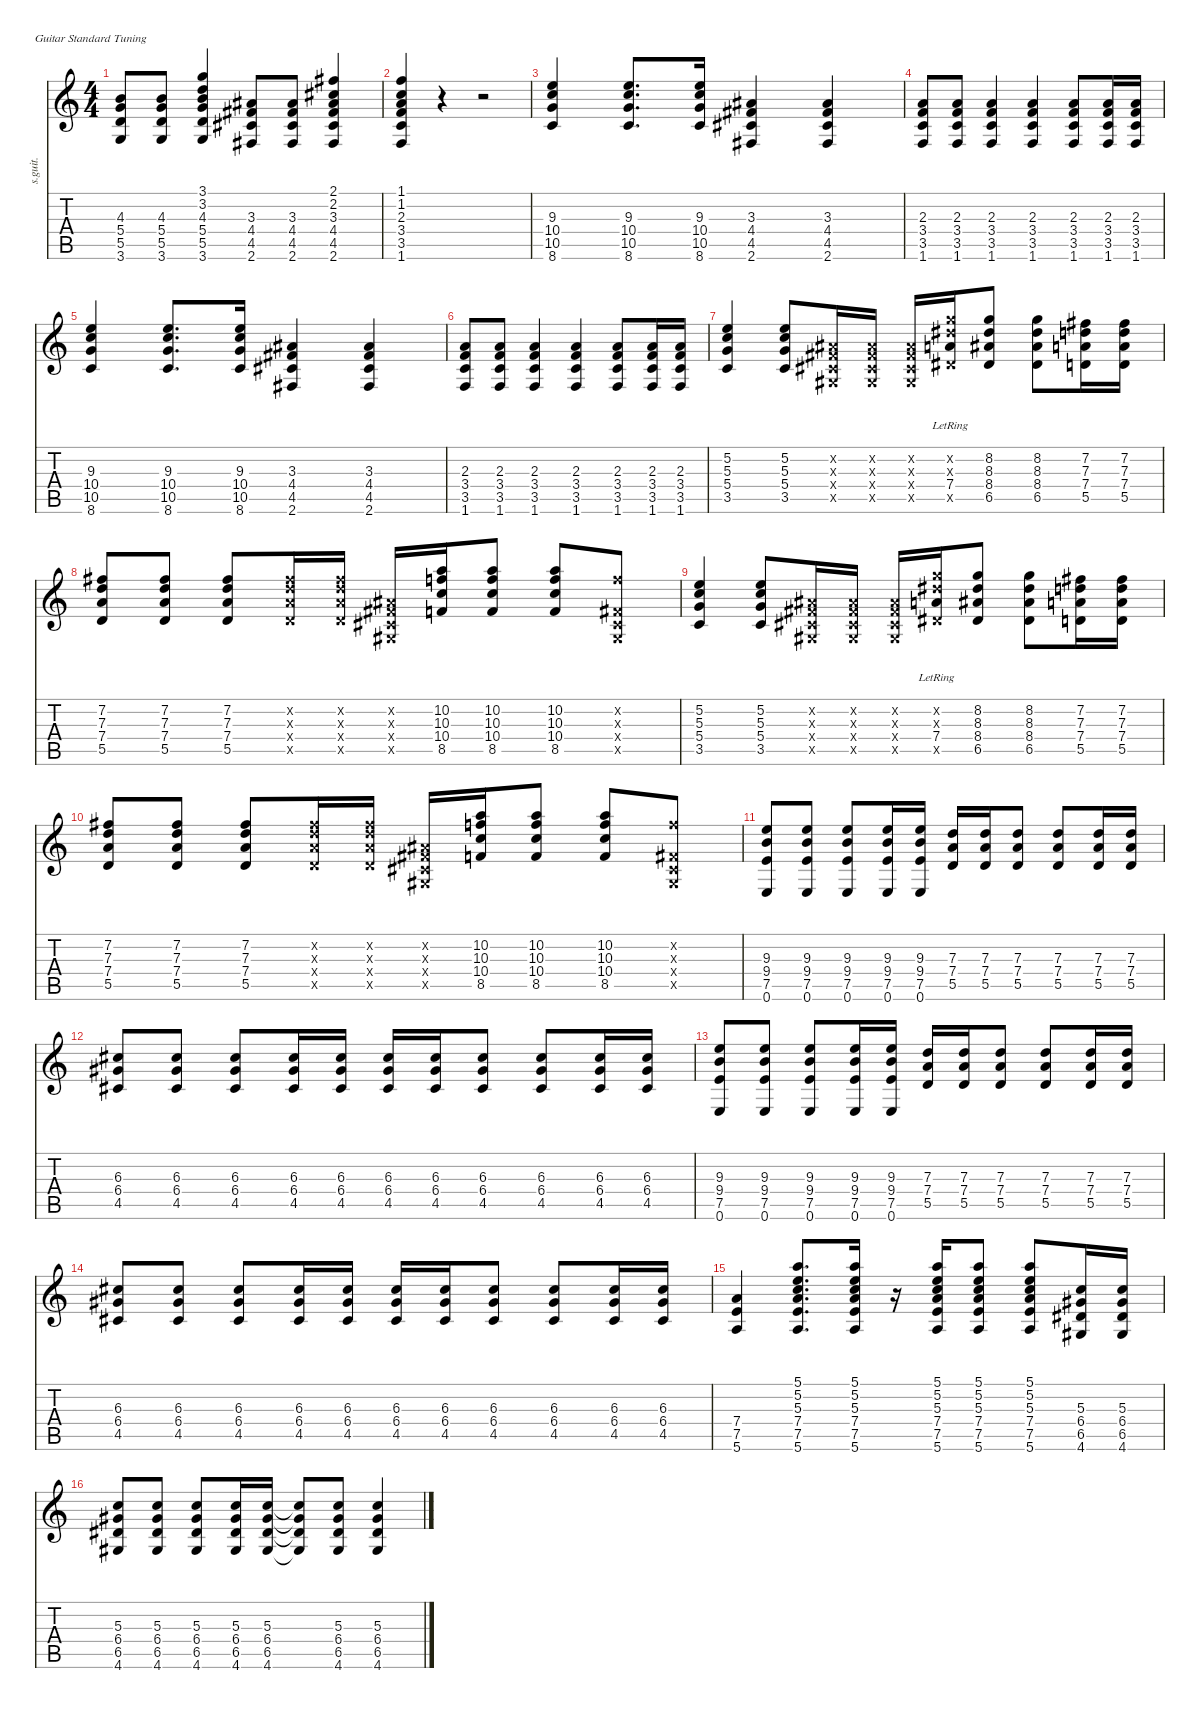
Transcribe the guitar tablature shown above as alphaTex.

\defaultSystemsLayout 4
\hideDynamics
\bracketExtendMode nobrackets
\track ("Thom Yorke" "s.guit.") {instrument acousticguitarsteel}
\staff {score tabs}
\tuning (E4 B3 G3 D3 A2 E2)
\ts (4 4)
\tempo (88 hide)
\clef g2
\ks c
(4.3 5.4 5.5 3.6).8{lyrics (0 "") lyrics (1 "") lyrics (2 "") lyrics (3 "") lyrics (4 "") dy f} (4.3 5.4 5.5 3.6).8{lyrics (0 "") lyrics (1 "") lyrics (2 "") lyrics (3 "") lyrics (4 "")} (3.1 3.2 4.3 5.4 5.5 3.6).4{lyrics (0 "") lyrics (1 "") lyrics (2 "") lyrics (3 "") lyrics (4 "")} (3.3{acc #} 4.4{acc #} 4.5{acc #} 2.6{acc #}).8{lyrics (0 "") lyrics (1 "") lyrics (2 "") lyrics (3 "") lyrics (4 "")} (3.3{acc #} 4.4{acc #} 4.5{acc #} 2.6{acc #}).8{lyrics (0 "") lyrics (1 "") lyrics (2 "") lyrics (3 "") lyrics (4 "")} (2.1{acc #} 2.2{acc #} 3.3{acc #} 4.4{acc #} 4.5{acc #} 2.6{acc #}).4{lyrics (0 "") lyrics (1 "") lyrics (2 "") lyrics (3 "") lyrics (4 "")} |
(1.1 1.2 2.3 3.4 3.5 1.6).4{lyrics (0 "") lyrics (1 "") lyrics (2 "") lyrics (3 "") lyrics (4 "")} r.4 r.2 |
(9.3 10.4 10.5 8.6).4{lyrics (0 "") lyrics (1 "") lyrics (2 "") lyrics (3 "") lyrics (4 "")} (9.3 10.4 10.5 8.6).8{d lyrics (0 "") lyrics (1 "") lyrics (2 "") lyrics (3 "") lyrics (4 "")} (9.3 10.4 10.5 8.6).16{lyrics (0 "") lyrics (1 "") lyrics (2 "") lyrics (3 "") lyrics (4 "")} (3.3{acc #} 4.4{acc #} 4.5{acc #} 2.6{acc #}).4{lyrics (0 "") lyrics (1 "") lyrics (2 "") lyrics (3 "") lyrics (4 "")} (3.3{acc #} 4.4{acc #} 4.5{acc #} 2.6{acc #}).4{lyrics (0 "") lyrics (1 "") lyrics (2 "") lyrics (3 "") lyrics (4 "")} |
(2.3 3.4 3.5 1.6).8{lyrics (0 "") lyrics (1 "") lyrics (2 "") lyrics (3 "") lyrics (4 "")} (2.3 3.4 3.5 1.6).8{lyrics (0 "") lyrics (1 "") lyrics (2 "") lyrics (3 "") lyrics (4 "")} (2.3 3.4 3.5 1.6).4{lyrics (0 "") lyrics (1 "") lyrics (2 "") lyrics (3 "") lyrics (4 "")} (2.3 3.4 3.5 1.6).4{lyrics (0 "") lyrics (1 "") lyrics (2 "") lyrics (3 "") lyrics (4 "")} (2.3 3.4 3.5 1.6).8{lyrics (0 "") lyrics (1 "") lyrics (2 "") lyrics (3 "") lyrics (4 "")} (2.3 3.4 3.5 1.6).16{lyrics (0 "") lyrics (1 "") lyrics (2 "") lyrics (3 "") lyrics (4 "")} (2.3 3.4 3.5 1.6).16{lyrics (0 "") lyrics (1 "") lyrics (2 "") lyrics (3 "") lyrics (4 "")} |
(9.3 10.4 10.5 8.6).4{lyrics (0 "") lyrics (1 "") lyrics (2 "") lyrics (3 "") lyrics (4 "")} (9.3 10.4 10.5 8.6).8{d lyrics (0 "") lyrics (1 "") lyrics (2 "") lyrics (3 "") lyrics (4 "")} (9.3 10.4 10.5 8.6).16{lyrics (0 "") lyrics (1 "") lyrics (2 "") lyrics (3 "") lyrics (4 "")} (3.3{acc #} 4.4{acc #} 4.5{acc #} 2.6{acc #}).4{lyrics (0 "") lyrics (1 "") lyrics (2 "") lyrics (3 "") lyrics (4 "")} (3.3{acc #} 4.4{acc #} 4.5{acc #} 2.6{acc #}).4{lyrics (0 "") lyrics (1 "") lyrics (2 "") lyrics (3 "") lyrics (4 "")} |
(2.3 3.4 3.5 1.6).8{lyrics (0 "") lyrics (1 "") lyrics (2 "") lyrics (3 "") lyrics (4 "")} (2.3 3.4 3.5 1.6).8{lyrics (0 "") lyrics (1 "") lyrics (2 "") lyrics (3 "") lyrics (4 "")} (2.3 3.4 3.5 1.6).4{lyrics (0 "") lyrics (1 "") lyrics (2 "") lyrics (3 "") lyrics (4 "")} (2.3 3.4 3.5 1.6).4{lyrics (0 "") lyrics (1 "") lyrics (2 "") lyrics (3 "") lyrics (4 "")} (2.3 3.4 3.5 1.6).8{lyrics (0 "") lyrics (1 "") lyrics (2 "") lyrics (3 "") lyrics (4 "")} (2.3 3.4 3.5 1.6).16{lyrics (0 "") lyrics (1 "") lyrics (2 "") lyrics (3 "") lyrics (4 "")} (2.3 3.4 3.5 1.6).16{lyrics (0 "") lyrics (1 "") lyrics (2 "") lyrics (3 "") lyrics (4 "")} |
(5.2 5.3 5.4 3.5).4{lyrics (0 "") lyrics (1 "") lyrics (2 "") lyrics (3 "") lyrics (4 "")} (5.2 5.3 5.4 3.5).8{lyrics (0 "") lyrics (1 "") lyrics (2 "") lyrics (3 "") lyrics (4 "")} (-1.2{x acc #} -1.3{x acc #} -1.4{x acc #} -1.5{x acc #}).16{lyrics (0 "") lyrics (1 "") lyrics (2 "") lyrics (3 "") lyrics (4 "")} (-1.2{x acc #} -1.3{x acc #} -1.4{x acc #} -1.5{x acc #}).16{lyrics (0 "") lyrics (1 "") lyrics (2 "") lyrics (3 "") lyrics (4 "")} (-1.2{x acc #} -1.3{x acc #} -1.4{x acc #} -1.5{x acc #}).16{lyrics (0 "") lyrics (1 "") lyrics (2 "") lyrics (3 "") lyrics (4 "")} (8.2{lr x} 8.3{lr x acc #} 6.5{lr x acc #} 7.4{lr}).16{lyrics (0 "") lyrics (1 "") lyrics (2 "") lyrics (3 "") lyrics (4 "")} (8.2 8.3{acc #} 8.4{acc #} 6.5{acc #}).8{lyrics (0 "") lyrics (1 "") lyrics (2 "") lyrics (3 "") lyrics (4 "")} (8.2 8.3{acc #} 8.4{acc #} 6.5{acc #}).8{lyrics (0 "") lyrics (1 "") lyrics (2 "") lyrics (3 "") lyrics (4 "")} (7.2{acc #} 7.3 7.4 5.5).16{lyrics (0 "") lyrics (1 "") lyrics (2 "") lyrics (3 "") lyrics (4 "")} (7.2{acc #} 7.3 7.4 5.5).16{lyrics (0 "") lyrics (1 "") lyrics (2 "") lyrics (3 "") lyrics (4 "")} |
(7.2{acc #} 7.3 7.4 5.5).8{lyrics (0 "") lyrics (1 "") lyrics (2 "") lyrics (3 "") lyrics (4 "")} (7.2{acc #} 7.3 7.4 5.5).8{lyrics (0 "") lyrics (1 "") lyrics (2 "") lyrics (3 "") lyrics (4 "")} (7.2{acc #} 7.3 7.4 5.5).8{lyrics (0 "") lyrics (1 "") lyrics (2 "") lyrics (3 "") lyrics (4 "")} (7.2{x acc #} 7.3{x} 7.4{x} 5.5{x}).16{lyrics (0 "") lyrics (1 "") lyrics (2 "") lyrics (3 "") lyrics (4 "")} (7.2{x acc #} 7.3{x} 7.4{x} 5.5{x}).16{lyrics (0 "") lyrics (1 "") lyrics (2 "") lyrics (3 "") lyrics (4 "")} (-1.2{x acc #} -1.3{x acc #} -1.4{x acc #} -1.5{x acc #}).16{lyrics (0 "") lyrics (1 "") lyrics (2 "") lyrics (3 "") lyrics (4 "")} (10.2 10.3 10.4 8.5).16{lyrics (0 "") lyrics (1 "") lyrics (2 "") lyrics (3 "") lyrics (4 "")} (10.2 10.3 10.4 8.5).8{lyrics (0 "") lyrics (1 "") lyrics (2 "") lyrics (3 "") lyrics (4 "")} (10.2 10.3 10.4 8.5).8{lyrics (0 "") lyrics (1 "") lyrics (2 "") lyrics (3 "") lyrics (4 "")} (-1.3{x acc #} -1.4{x acc #} -1.5{x acc #} 6.2{x}).8{lyrics (0 "") lyrics (1 "") lyrics (2 "") lyrics (3 "") lyrics (4 "")} |
(5.2 5.3 5.4 3.5).4{lyrics (0 "") lyrics (1 "") lyrics (2 "") lyrics (3 "") lyrics (4 "")} (5.2 5.3 5.4 3.5).8{lyrics (0 "") lyrics (1 "") lyrics (2 "") lyrics (3 "") lyrics (4 "")} (-1.2{x acc #} -1.3{x acc #} -1.4{x acc #} -1.5{x acc #}).16{lyrics (0 "") lyrics (1 "") lyrics (2 "") lyrics (3 "") lyrics (4 "")} (-1.2{x acc #} -1.3{x acc #} -1.4{x acc #} -1.5{x acc #}).16{lyrics (0 "") lyrics (1 "") lyrics (2 "") lyrics (3 "") lyrics (4 "")} (-1.2{x acc #} -1.3{x acc #} -1.4{x acc #} -1.5{x acc #}).16{lyrics (0 "") lyrics (1 "") lyrics (2 "") lyrics (3 "") lyrics (4 "")} (8.2{lr x} 8.3{lr x acc #} 6.5{lr x acc #} 7.4{lr}).16{lyrics (0 "") lyrics (1 "") lyrics (2 "") lyrics (3 "") lyrics (4 "")} (8.2 8.3{acc #} 8.4{acc #} 6.5{acc #}).8{lyrics (0 "") lyrics (1 "") lyrics (2 "") lyrics (3 "") lyrics (4 "")} (8.2 8.3{acc #} 8.4{acc #} 6.5{acc #}).8{lyrics (0 "") lyrics (1 "") lyrics (2 "") lyrics (3 "") lyrics (4 "")} (7.2{acc #} 7.3 7.4 5.5).16{lyrics (0 "") lyrics (1 "") lyrics (2 "") lyrics (3 "") lyrics (4 "")} (7.2{acc #} 7.3 7.4 5.5).16{lyrics (0 "") lyrics (1 "") lyrics (2 "") lyrics (3 "") lyrics (4 "")} |
(7.2{acc #} 7.3 7.4 5.5).8{lyrics (0 "") lyrics (1 "") lyrics (2 "") lyrics (3 "") lyrics (4 "")} (7.2{acc #} 7.3 7.4 5.5).8{lyrics (0 "") lyrics (1 "") lyrics (2 "") lyrics (3 "") lyrics (4 "")} (7.2{acc #} 7.3 7.4 5.5).8{lyrics (0 "") lyrics (1 "") lyrics (2 "") lyrics (3 "") lyrics (4 "")} (7.2{x acc #} 7.3{x} 7.4{x} 5.5{x}).16{lyrics (0 "") lyrics (1 "") lyrics (2 "") lyrics (3 "") lyrics (4 "")} (7.2{x acc #} 7.3{x} 7.4{x} 5.5{x}).16{lyrics (0 "") lyrics (1 "") lyrics (2 "") lyrics (3 "") lyrics (4 "")} (-1.2{x acc #} -1.3{x acc #} -1.4{x acc #} -1.5{x acc #}).16{lyrics (0 "") lyrics (1 "") lyrics (2 "") lyrics (3 "") lyrics (4 "")} (10.2 10.3 10.4 8.5).16{lyrics (0 "") lyrics (1 "") lyrics (2 "") lyrics (3 "") lyrics (4 "")} (10.2 10.3 10.4 8.5).8{lyrics (0 "") lyrics (1 "") lyrics (2 "") lyrics (3 "") lyrics (4 "")} (10.2 10.3 10.4 8.5).8{lyrics (0 "") lyrics (1 "") lyrics (2 "") lyrics (3 "") lyrics (4 "")} (-1.3{x acc #} -1.4{x acc #} -1.5{x acc #} 6.2{x}).8{lyrics (0 "") lyrics (1 "") lyrics (2 "") lyrics (3 "") lyrics (4 "")} |
(9.3 9.4 7.5 0.6).8{lyrics (0 "") lyrics (1 "") lyrics (2 "") lyrics (3 "") lyrics (4 "")} (9.3 9.4 7.5 0.6).8{lyrics (0 "") lyrics (1 "") lyrics (2 "") lyrics (3 "") lyrics (4 "")} (9.3 9.4 7.5 0.6).8{lyrics (0 "") lyrics (1 "") lyrics (2 "") lyrics (3 "") lyrics (4 "")} (9.3 9.4 7.5 0.6).16{lyrics (0 "") lyrics (1 "") lyrics (2 "") lyrics (3 "") lyrics (4 "")} (9.3 9.4 7.5 0.6).16{lyrics (0 "") lyrics (1 "") lyrics (2 "") lyrics (3 "") lyrics (4 "")} (7.3 7.4 5.5).16{lyrics (0 "") lyrics (1 "") lyrics (2 "") lyrics (3 "") lyrics (4 "")} (7.3 7.4 5.5).16{lyrics (0 "") lyrics (1 "") lyrics (2 "") lyrics (3 "") lyrics (4 "")} (7.3 7.4 5.5).8{lyrics (0 "") lyrics (1 "") lyrics (2 "") lyrics (3 "") lyrics (4 "")} (7.3 7.4 5.5).8{lyrics (0 "") lyrics (1 "") lyrics (2 "") lyrics (3 "") lyrics (4 "")} (7.3 7.4 5.5).16{lyrics (0 "") lyrics (1 "") lyrics (2 "") lyrics (3 "") lyrics (4 "")} (7.3 7.4 5.5).16{lyrics (0 "") lyrics (1 "") lyrics (2 "") lyrics (3 "") lyrics (4 "")} |
(6.3{acc #} 6.4{acc #} 4.5{acc #}).8{lyrics (0 "") lyrics (1 "") lyrics (2 "") lyrics (3 "") lyrics (4 "")} (6.3{acc #} 6.4{acc #} 4.5{acc #}).8{lyrics (0 "") lyrics (1 "") lyrics (2 "") lyrics (3 "") lyrics (4 "")} (6.3{acc #} 6.4{acc #} 4.5{acc #}).8{lyrics (0 "") lyrics (1 "") lyrics (2 "") lyrics (3 "") lyrics (4 "")} (6.3{acc #} 6.4{acc #} 4.5{acc #}).16{lyrics (0 "") lyrics (1 "") lyrics (2 "") lyrics (3 "") lyrics (4 "")} (6.3{acc #} 6.4{acc #} 4.5{acc #}).16{lyrics (0 "") lyrics (1 "") lyrics (2 "") lyrics (3 "") lyrics (4 "")} (6.3{acc #} 6.4{acc #} 4.5{acc #}).16{lyrics (0 "") lyrics (1 "") lyrics (2 "") lyrics (3 "") lyrics (4 "")} (6.3{acc #} 6.4{acc #} 4.5{acc #}).16{lyrics (0 "") lyrics (1 "") lyrics (2 "") lyrics (3 "") lyrics (4 "")} (6.3{acc #} 6.4{acc #} 4.5{acc #}).8{lyrics (0 "") lyrics (1 "") lyrics (2 "") lyrics (3 "") lyrics (4 "")} (6.3{acc #} 6.4{acc #} 4.5{acc #}).8{lyrics (0 "") lyrics (1 "") lyrics (2 "") lyrics (3 "") lyrics (4 "")} (6.3{acc #} 6.4{acc #} 4.5{acc #}).16{lyrics (0 "") lyrics (1 "") lyrics (2 "") lyrics (3 "") lyrics (4 "")} (6.3{acc #} 6.4{acc #} 4.5{acc #}).16{lyrics (0 "") lyrics (1 "") lyrics (2 "") lyrics (3 "") lyrics (4 "")} |
(9.3 9.4 7.5 0.6).8{lyrics (0 "") lyrics (1 "") lyrics (2 "") lyrics (3 "") lyrics (4 "")} (9.3 9.4 7.5 0.6).8{lyrics (0 "") lyrics (1 "") lyrics (2 "") lyrics (3 "") lyrics (4 "")} (9.3 9.4 7.5 0.6).8{lyrics (0 "") lyrics (1 "") lyrics (2 "") lyrics (3 "") lyrics (4 "")} (9.3 9.4 7.5 0.6).16{lyrics (0 "") lyrics (1 "") lyrics (2 "") lyrics (3 "") lyrics (4 "")} (9.3 9.4 7.5 0.6).16{lyrics (0 "") lyrics (1 "") lyrics (2 "") lyrics (3 "") lyrics (4 "")} (7.3 7.4 5.5).16{lyrics (0 "") lyrics (1 "") lyrics (2 "") lyrics (3 "") lyrics (4 "")} (7.3 7.4 5.5).16{lyrics (0 "") lyrics (1 "") lyrics (2 "") lyrics (3 "") lyrics (4 "")} (7.3 7.4 5.5).8{lyrics (0 "") lyrics (1 "") lyrics (2 "") lyrics (3 "") lyrics (4 "")} (7.3 7.4 5.5).8{lyrics (0 "") lyrics (1 "") lyrics (2 "") lyrics (3 "") lyrics (4 "")} (7.3 7.4 5.5).16{lyrics (0 "") lyrics (1 "") lyrics (2 "") lyrics (3 "") lyrics (4 "")} (7.3 7.4 5.5).16{lyrics (0 "") lyrics (1 "") lyrics (2 "") lyrics (3 "") lyrics (4 "")} |
(6.3{acc #} 6.4{acc #} 4.5{acc #}).8{lyrics (0 "") lyrics (1 "") lyrics (2 "") lyrics (3 "") lyrics (4 "")} (6.3{acc #} 6.4{acc #} 4.5{acc #}).8{lyrics (0 "") lyrics (1 "") lyrics (2 "") lyrics (3 "") lyrics (4 "")} (6.3{acc #} 6.4{acc #} 4.5{acc #}).8{lyrics (0 "") lyrics (1 "") lyrics (2 "") lyrics (3 "") lyrics (4 "")} (6.3{acc #} 6.4{acc #} 4.5{acc #}).16{lyrics (0 "") lyrics (1 "") lyrics (2 "") lyrics (3 "") lyrics (4 "")} (6.3{acc #} 6.4{acc #} 4.5{acc #}).16{lyrics (0 "") lyrics (1 "") lyrics (2 "") lyrics (3 "") lyrics (4 "")} (6.3{acc #} 6.4{acc #} 4.5{acc #}).16{lyrics (0 "") lyrics (1 "") lyrics (2 "") lyrics (3 "") lyrics (4 "")} (6.3{acc #} 6.4{acc #} 4.5{acc #}).16{lyrics (0 "") lyrics (1 "") lyrics (2 "") lyrics (3 "") lyrics (4 "")} (6.3{acc #} 6.4{acc #} 4.5{acc #}).8{lyrics (0 "") lyrics (1 "") lyrics (2 "") lyrics (3 "") lyrics (4 "")} (6.3{acc #} 6.4{acc #} 4.5{acc #}).8{lyrics (0 "") lyrics (1 "") lyrics (2 "") lyrics (3 "") lyrics (4 "")} (6.3{acc #} 6.4{acc #} 4.5{acc #}).16{lyrics (0 "") lyrics (1 "") lyrics (2 "") lyrics (3 "") lyrics (4 "")} (6.3{acc #} 6.4{acc #} 4.5{acc #}).16{lyrics (0 "") lyrics (1 "") lyrics (2 "") lyrics (3 "") lyrics (4 "")} |
(7.4 7.5 5.6).4{lyrics (0 "") lyrics (1 "") lyrics (2 "") lyrics (3 "") lyrics (4 "")} (5.1 5.2 5.3 7.4 7.5 5.6).8{d lyrics (0 "") lyrics (1 "") lyrics (2 "") lyrics (3 "") lyrics (4 "")} (5.1 5.2 5.3 7.4 7.5 5.6).16{lyrics (0 "") lyrics (1 "") lyrics (2 "") lyrics (3 "") lyrics (4 "")} r.16 (5.1 5.2 5.3 7.4 7.5 5.6).16{lyrics (0 "") lyrics (1 "") lyrics (2 "") lyrics (3 "") lyrics (4 "")} (5.1 5.2 5.3 7.4 7.5 5.6).8{lyrics (0 "") lyrics (1 "") lyrics (2 "") lyrics (3 "") lyrics (4 "")} (5.1 5.2 5.3 7.4 7.5 5.6).8{lyrics (0 "") lyrics (1 "") lyrics (2 "") lyrics (3 "") lyrics (4 "")} (5.3 6.4{acc #} 6.5{acc #} 4.6{acc #}).16{lyrics (0 "") lyrics (1 "") lyrics (2 "") lyrics (3 "") lyrics (4 "")} (5.3 6.4{acc #} 6.5{acc #} 4.6{acc #}).16{lyrics (0 "") lyrics (1 "") lyrics (2 "") lyrics (3 "") lyrics (4 "")} |
(5.3 6.4{acc #} 6.5{acc #} 4.6{acc #}).8{lyrics (0 "") lyrics (1 "") lyrics (2 "") lyrics (3 "") lyrics (4 "")} (5.3 6.4{acc #} 6.5{acc #} 4.6{acc #}).8{lyrics (0 "") lyrics (1 "") lyrics (2 "") lyrics (3 "") lyrics (4 "")} (5.3 6.4{acc #} 6.5{acc #} 4.6{acc #}).8{lyrics (0 "") lyrics (1 "") lyrics (2 "") lyrics (3 "") lyrics (4 "")} (5.3 6.4{acc #} 6.5{acc #} 4.6{acc #}).16{lyrics (0 "") lyrics (1 "") lyrics (2 "") lyrics (3 "") lyrics (4 "")} (5.3 6.4{acc #} 6.5{acc #} 4.6{acc #}).16{lyrics (0 "") lyrics (1 "") lyrics (2 "") lyrics (3 "") lyrics (4 "")} (5.3{t} 6.4{t} 6.5{t} 4.6{t}).8{lyrics (0 "") lyrics (1 "") lyrics (2 "") lyrics (3 "") lyrics (4 "")} (5.3 6.4{acc #} 6.5{acc #} 4.6{acc #}).8{lyrics (0 "") lyrics (1 "") lyrics (2 "") lyrics (3 "") lyrics (4 "")} (5.3 6.4{acc #} 6.5{acc #} 4.6{acc #}).4{lyrics (0 "") lyrics (1 "") lyrics (2 "") lyrics (3 "") lyrics (4 "")}
